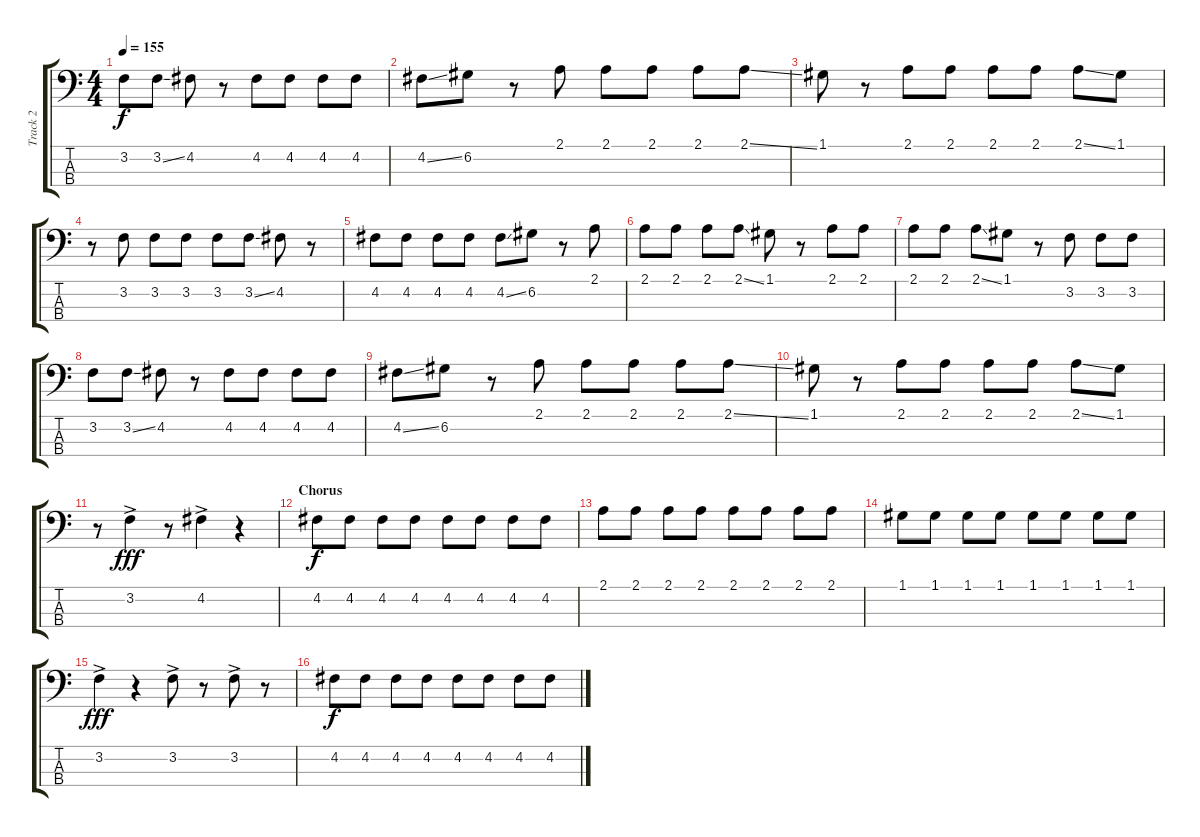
\track ("Track 2" "Track 2") {instrument electricbassfinger}
\staff {score tabs}
\tuning (G2 D2 A1 E1) {hide}
\ts (4 4)
\tempo 155
\clef f4
\ks c
3.2.8{dy f} 3.2{ss}.8 4.2.8 r.8 4.2.8 4.2.8 4.2.8 4.2.8 |
4.2{ss}.8 6.2.8 r.8 2.1.8 2.1.8 2.1.8 2.1.8 2.1{ss}.8 |
1.1.8 r.8 2.1.8 2.1.8 2.1.8 2.1.8 2.1{ss}.8 1.1.8 |
r.8 3.2.8 3.2.8 3.2.8 3.2.8 3.2{ss}.8 4.2.8 r.8 |
4.2.8{volume 16} 4.2.8 4.2.8 4.2.8 4.2{ss}.8 6.2.8 r.8 2.1.8 |
2.1.8 2.1.8 2.1.8 2.1{ss}.8 1.1.8 r.8 2.1.8 2.1.8 |
2.1.8 2.1.8 2.1{ss}.8 1.1.8 r.8 3.2.8 3.2.8 3.2.8 |
3.2.8 3.2{ss}.8 4.2.8 r.8 4.2.8 4.2.8 4.2.8 4.2.8 |
4.2{ss}.8 6.2.8 r.8 2.1.8 2.1.8 2.1.8 2.1.8 2.1{ss}.8 |
1.1.8 r.8 2.1.8 2.1.8 2.1.8 2.1.8 2.1{ss}.8 1.1.8 |
r.8 3.2{ac}.4{dy fff} r.8 4.2{ac}.4 r.4 |
\section ("" "Chorus")
4.2.8{dy f} 4.2.8 4.2.8 4.2.8 4.2.8 4.2.8 4.2.8 4.2.8 |
2.1.8 2.1.8 2.1.8 2.1.8 2.1.8 2.1.8 2.1.8 2.1.8 |
1.1.8 1.1.8 1.1.8 1.1.8 1.1.8 1.1.8 1.1.8 1.1.8 |
3.2{ac}.4{dy fff} r.4 3.2{ac}.8 r.8 3.2{ac}.8 r.8 |
4.2.8{dy f} 4.2.8 4.2.8 4.2.8 4.2.8 4.2.8 4.2.8 4.2.8
